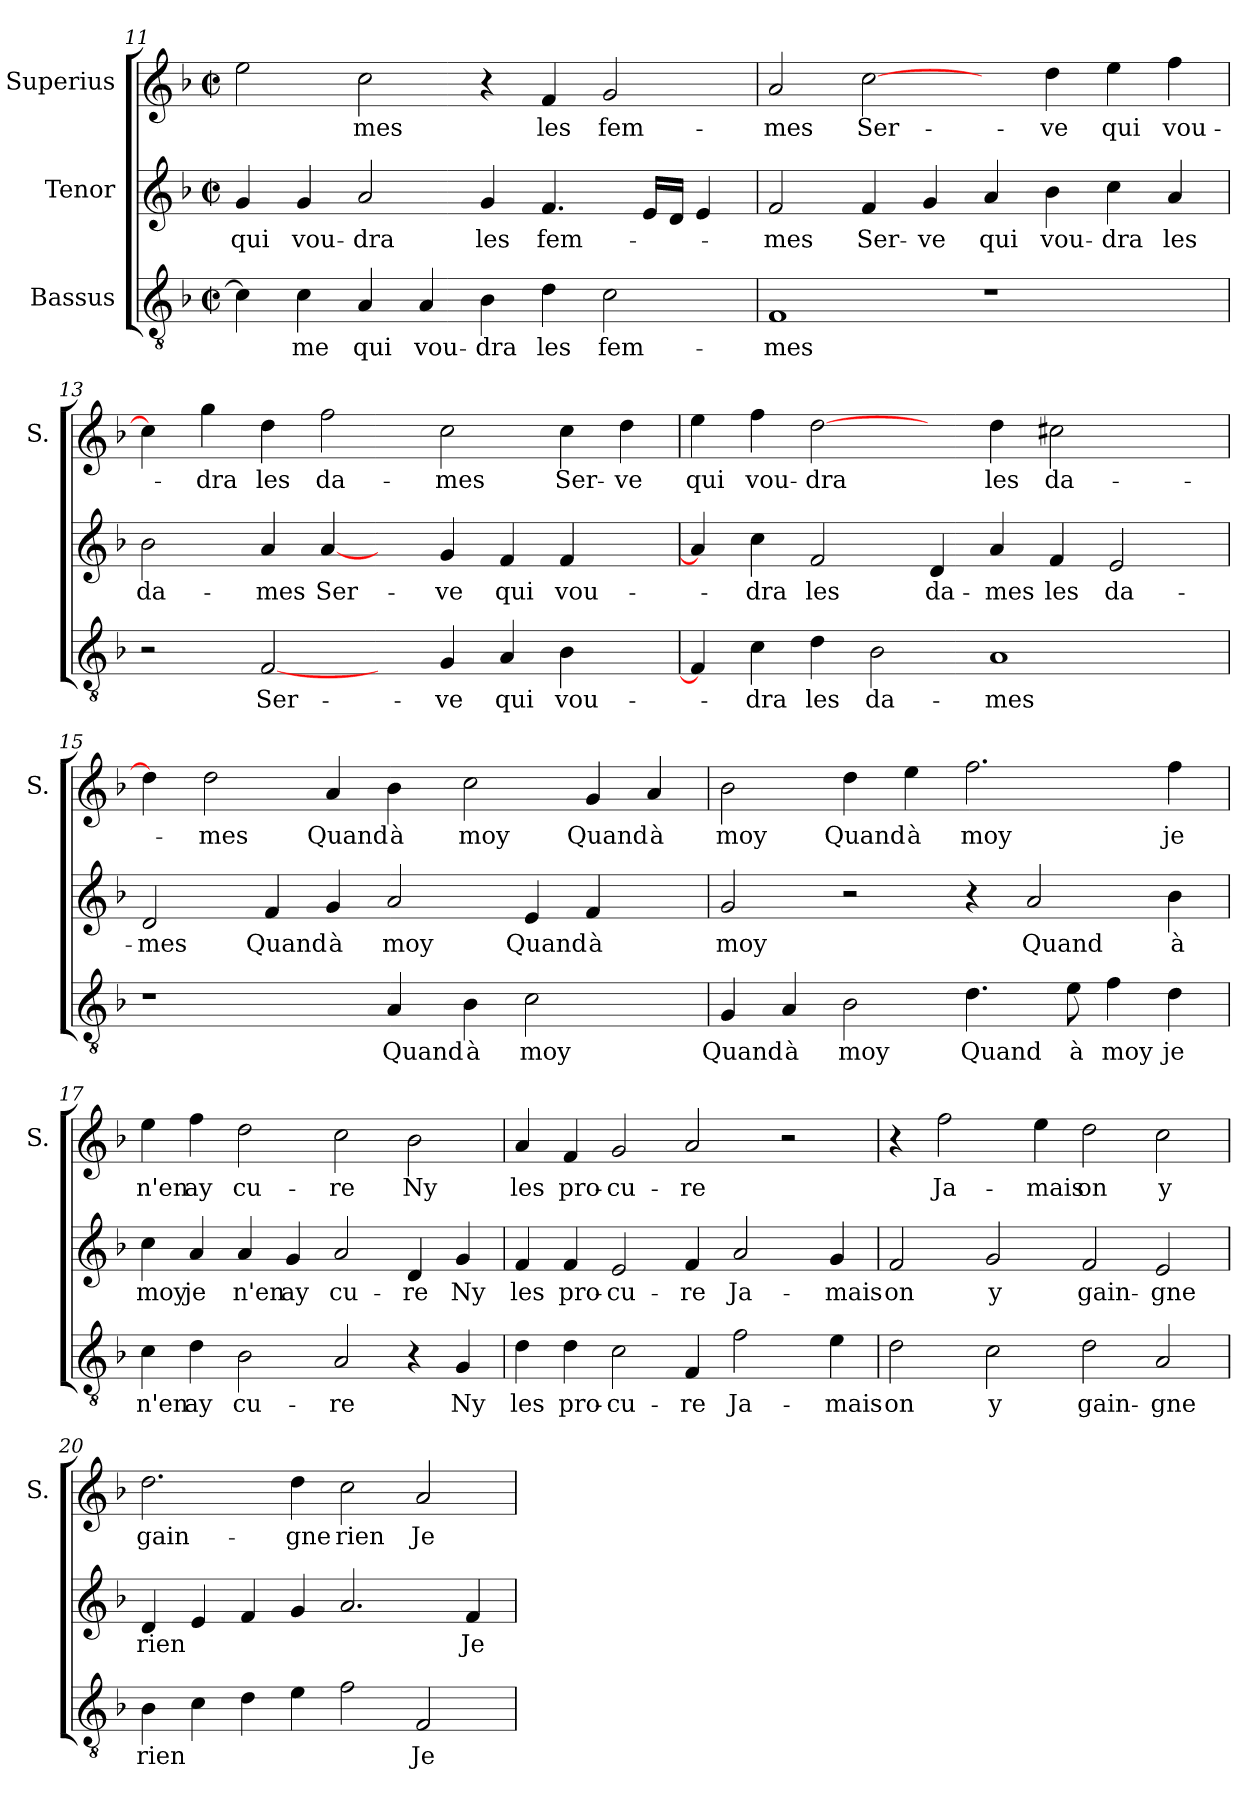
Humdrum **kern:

**kern	**text	**kern	**text	**kern	**text
*part3	*part3	*part2	*part2	*part1	*part1
*staff3	*staff3	*staff2	*staff2	*staff1	*staff1
*I"Bassus	*	*I"Tenor	*	*I"Superius	*
*	*	*	*	*I'S.	*
*clefGv2	*	*clefG2	*	*clefG2	*
*k[b-]	*	*k[b-]	*	*k[b-]	*
*F:	*	*F:	*	*F:	*
*M2/2	*	*M2/2	*	*M2/2	*
*met(c|)	*	*met(c|)	*	*met(c|)	*
=11	=11	=11	=11	=11	=11
4c\]	.	4g/	qui	2ee\	.
4c\	-me	4g/	vou-	.	.
4A/	qui	2a/	-dra	2cc\	-mes
4A/	vou-	.	.	.	.
4B-\	-dra	4g/	les	4r	.
4d\	les	4.f/	fem-	4f/	les
2c\	fem-	.	.	2g/	fem-
.	.	16e/LL	.	.	.
.	.	16d/JJ	.	.	.
.	.	4e/	.	.	.
!!LO:LB:g=z
=12	=12	=12	=12	=12	=12
1F/	-mes	2f/	-mes	2a/	-mes
.	.	4f/	Ser-	[2cc\	Ser-
.	.	4g/	-ve	.	.
1r	.	4a/	qui	4ryy	.
.	.	4b-\	vou-	4dd\	-ve
.	.	4cc\	-dra	4ee\	qui
.	.	4a/	les	4ff\	vou-
=13	=13	=13	=13	=13	=13
2r	.	2b-\	da-	4cc\]	.
.	.	.	.	4gg\	-dra
[2F/	Ser-	4a/	-mes	4dd\	les
.	.	[4a/	Ser-	2ff\	da-
4ryy	.	4ryy	.	.	.
4G/	-ve	4g/	-ve	2cc\	-mes
4A/	qui	4f/	qui	.	.
4B-\	vou-	4f/	vou-	4cc\	Ser-
4ryy	.	4ryy	.	4dd\	-ve
=14	=14	=14	=14	=14	=14
4F/]	.	4a/]	.	4ee\	qui
4c\	-dra	4cc\	-dra	4ff\	vou-
4d\	les	2f/	les	[2dd\	-dra
2B-\	da-	.	.	.	.
.	.	4d/	da-	4ryy	.
1A/	-mes	4a/	-mes	4dd\	les
.	.	4f/	les	2cc#X\	da-
.	.	2e/	da-	.	.
.	.	.	.	4ryy	.
=15	=15	=15	=15	=15	=15
1r	.	2d/	-mes	4dd\]	.
.	.	.	.	2dd\	-mes
.	.	4f/	Quand	.	.
.	.	4g/	à	4a/	Quand
4A/	Quand	2a/	moy	4b-\	à
4B-\	à	.	.	2cc\	moy
2c\	moy	4e/	Quand	.	.
.	.	4f/	à	4g/	Quand
4ryy	.	4ryy	.	4a/	à
!!LO:PB:g=z
=16	=16	=16	=16	=16	=16
4G/	Quand	2g/	moy	2b-\	moy
4A/	à	.	.	.	.
2B-\	moy	2r	.	4dd\	Quand
.	.	.	.	4ee\	à
4.d\	Quand	4r	.	2.ff\	moy
.	.	2a/	Quand	.	.
8e\	à	.	.	.	.
4f\	moy	.	.	.	.
4d\	je	4b-\	à	4ff\	je
=17	=17	=17	=17	=17	=17
4c\	n'en	4cc\	moy	4ee\	n'en
4d\	ay	4a/	je	4ff\	ay
2B-\	cu-	4a/	n'en	2dd\	cu-
.	.	4g/	ay	.	.
2A/	-re	2a/	cu-	2cc\	-re
4r	.	4d/	-re	2b-\	Ny
4G/	Ny	4g/	Ny	.	.
=18	=18	=18	=18	=18	=18
4d\	les	4f/	les	4a/	les
4d\	pro-	4f/	pro-	4f/	pro-
2c\	-cu-	2e/	-cu-	2g/	-cu-
4F/	-re	4f/	-re	2a/	-re
2f\	Ja-	2a/	Ja-	.	.
.	.	.	.	2r	.
4e\	-mais	4g/	-mais	.	.
=19	=19	=19	=19	=19	=19
2d\	on	2f/	on	4r	.
.	.	.	.	2ff\	Ja-
2c\	y	2g/	y	.	.
.	.	.	.	4ee\	-mais
2d\	gain-	2f/	gain-	2dd\	on
2A/	-gne	2e/	-gne	2cc\	y
!!LO:LB:g=z
=20	=20	=20	=20	=20	=20
4B-\	rien	4d/	rien	2.dd\	gain-
4c\	.	4e/	.	.	.
4d\	.	4f/	.	.	.
4e\	.	4g/	.	4dd\	-gne
2f\	.	2.a/	.	2cc\	rien
2F/	Je	.	.	2a/	Je
.	.	4f/	Je	.	.
=	=	=	=	=	=
*-	*-	*-	*-	*-	*-
